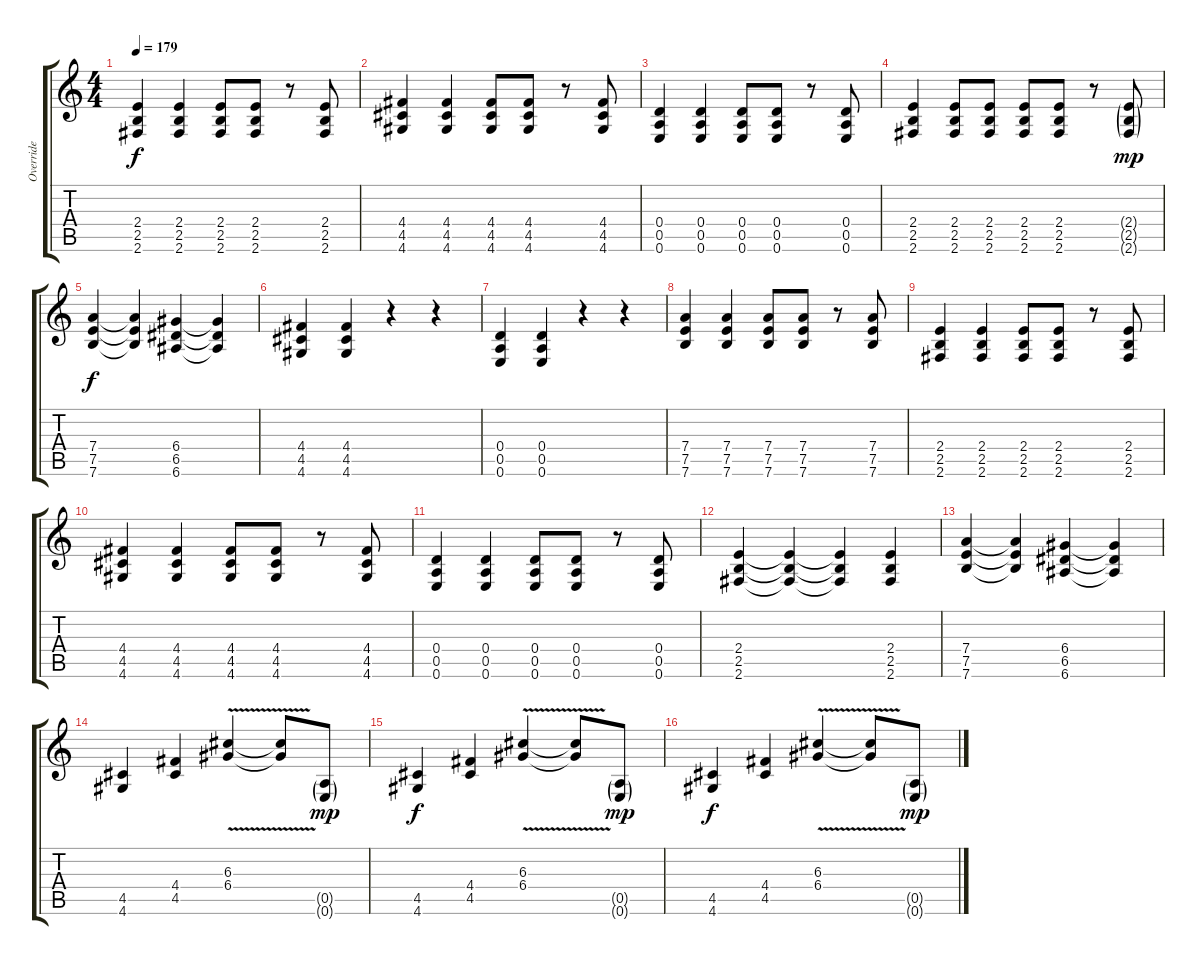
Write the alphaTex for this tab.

\track ("Override" "Override") {instrument overdrivenguitar}
\staff {score tabs}
\tuning (E4 B3 G3 D3 A2 E2) {hide}
\ts (4 4)
\tempo 179
\clef g2
\ks c
(2.4 2.5 2.6).4{dy f} (2.4 2.5 2.6).4 (2.4 2.5 2.6).8 (2.4 2.5 2.6).8 r.8 (2.4 2.5 2.6).8 |
(4.4 4.5 4.6).4 (4.4 4.5 4.6).4 (4.4 4.5 4.6).8 (4.4 4.5 4.6).8 r.8 (4.4 4.5 4.6).8 |
(0.4 0.5 0.6).4 (0.4 0.5 0.6).4 (0.4 0.5 0.6).8 (0.4 0.5 0.6).8 r.8 (0.4 0.5 0.6).8 |
(2.4 2.5 2.6).4 (2.4 2.5 2.6).8 (2.4 2.5 2.6).8 (2.4 2.5 2.6).8 (2.4 2.5 2.6).8 r.8 (2.4{g} 2.5{g} 2.6{g}).8{dy mp} |
(7.4 7.5 7.6).4{dy f} (7.4{t} 7.5{t} 7.6{t}).4 (6.4 6.5 6.6).4 (6.4{t} 6.5{t} 6.6{t}).4 |
(4.4 4.5 4.6).4 (4.4 4.5 4.6).4 r.4 r.4 |
(0.4 0.5 0.6).4 (0.4 0.5 0.6).4 r.4 r.4 |
(7.4 7.5 7.6).4 (7.4 7.5 7.6).4 (7.4 7.5 7.6).8 (7.4 7.5 7.6).8 r.8 (7.4 7.5 7.6).8 |
(2.4 2.5 2.6).4 (2.4 2.5 2.6).4 (2.4 2.5 2.6).8 (2.4 2.5 2.6).8 r.8 (2.4 2.5 2.6).8 |
(4.4 4.5 4.6).4 (4.4 4.5 4.6).4 (4.4 4.5 4.6).8 (4.4 4.5 4.6).8 r.8 (4.4 4.5 4.6).8 |
(0.4 0.5 0.6).4 (0.4 0.5 0.6).4 (0.4 0.5 0.6).8 (0.4 0.5 0.6).8 r.8 (0.4 0.5 0.6).8 |
(2.4 2.5 2.6).4 (2.4{t} 2.5{t} 2.6{t}).4 (2.4{t} 2.5{t} 2.6{t}).4 (2.4 2.5 2.6).4 |
(7.4 7.5 7.6).4 (7.4{t} 7.5{t} 7.6{t}).4 (6.4 6.5 6.6).4 (6.4{t} 6.5{t} 6.6{t}).4 |
(4.5 4.6).4 (4.4 4.5).4 (6.3{v} 6.4{v}).4 (6.3{t} 6.4{t}).8 (0.5{g} 0.6{g}).8{dy mp} |
(4.5 4.6).4{dy f} (4.4 4.5).4 (6.3{v} 6.4{v}).4 (6.3{t} 6.4{t}).8 (0.5{g} 0.6{g}).8{dy mp} |
(4.5 4.6).4{dy f} (4.4 4.5).4 (6.3{v} 6.4{v}).4 (6.3{t} 6.4{t}).8 (0.5{g} 0.6{g}).8{dy mp}
